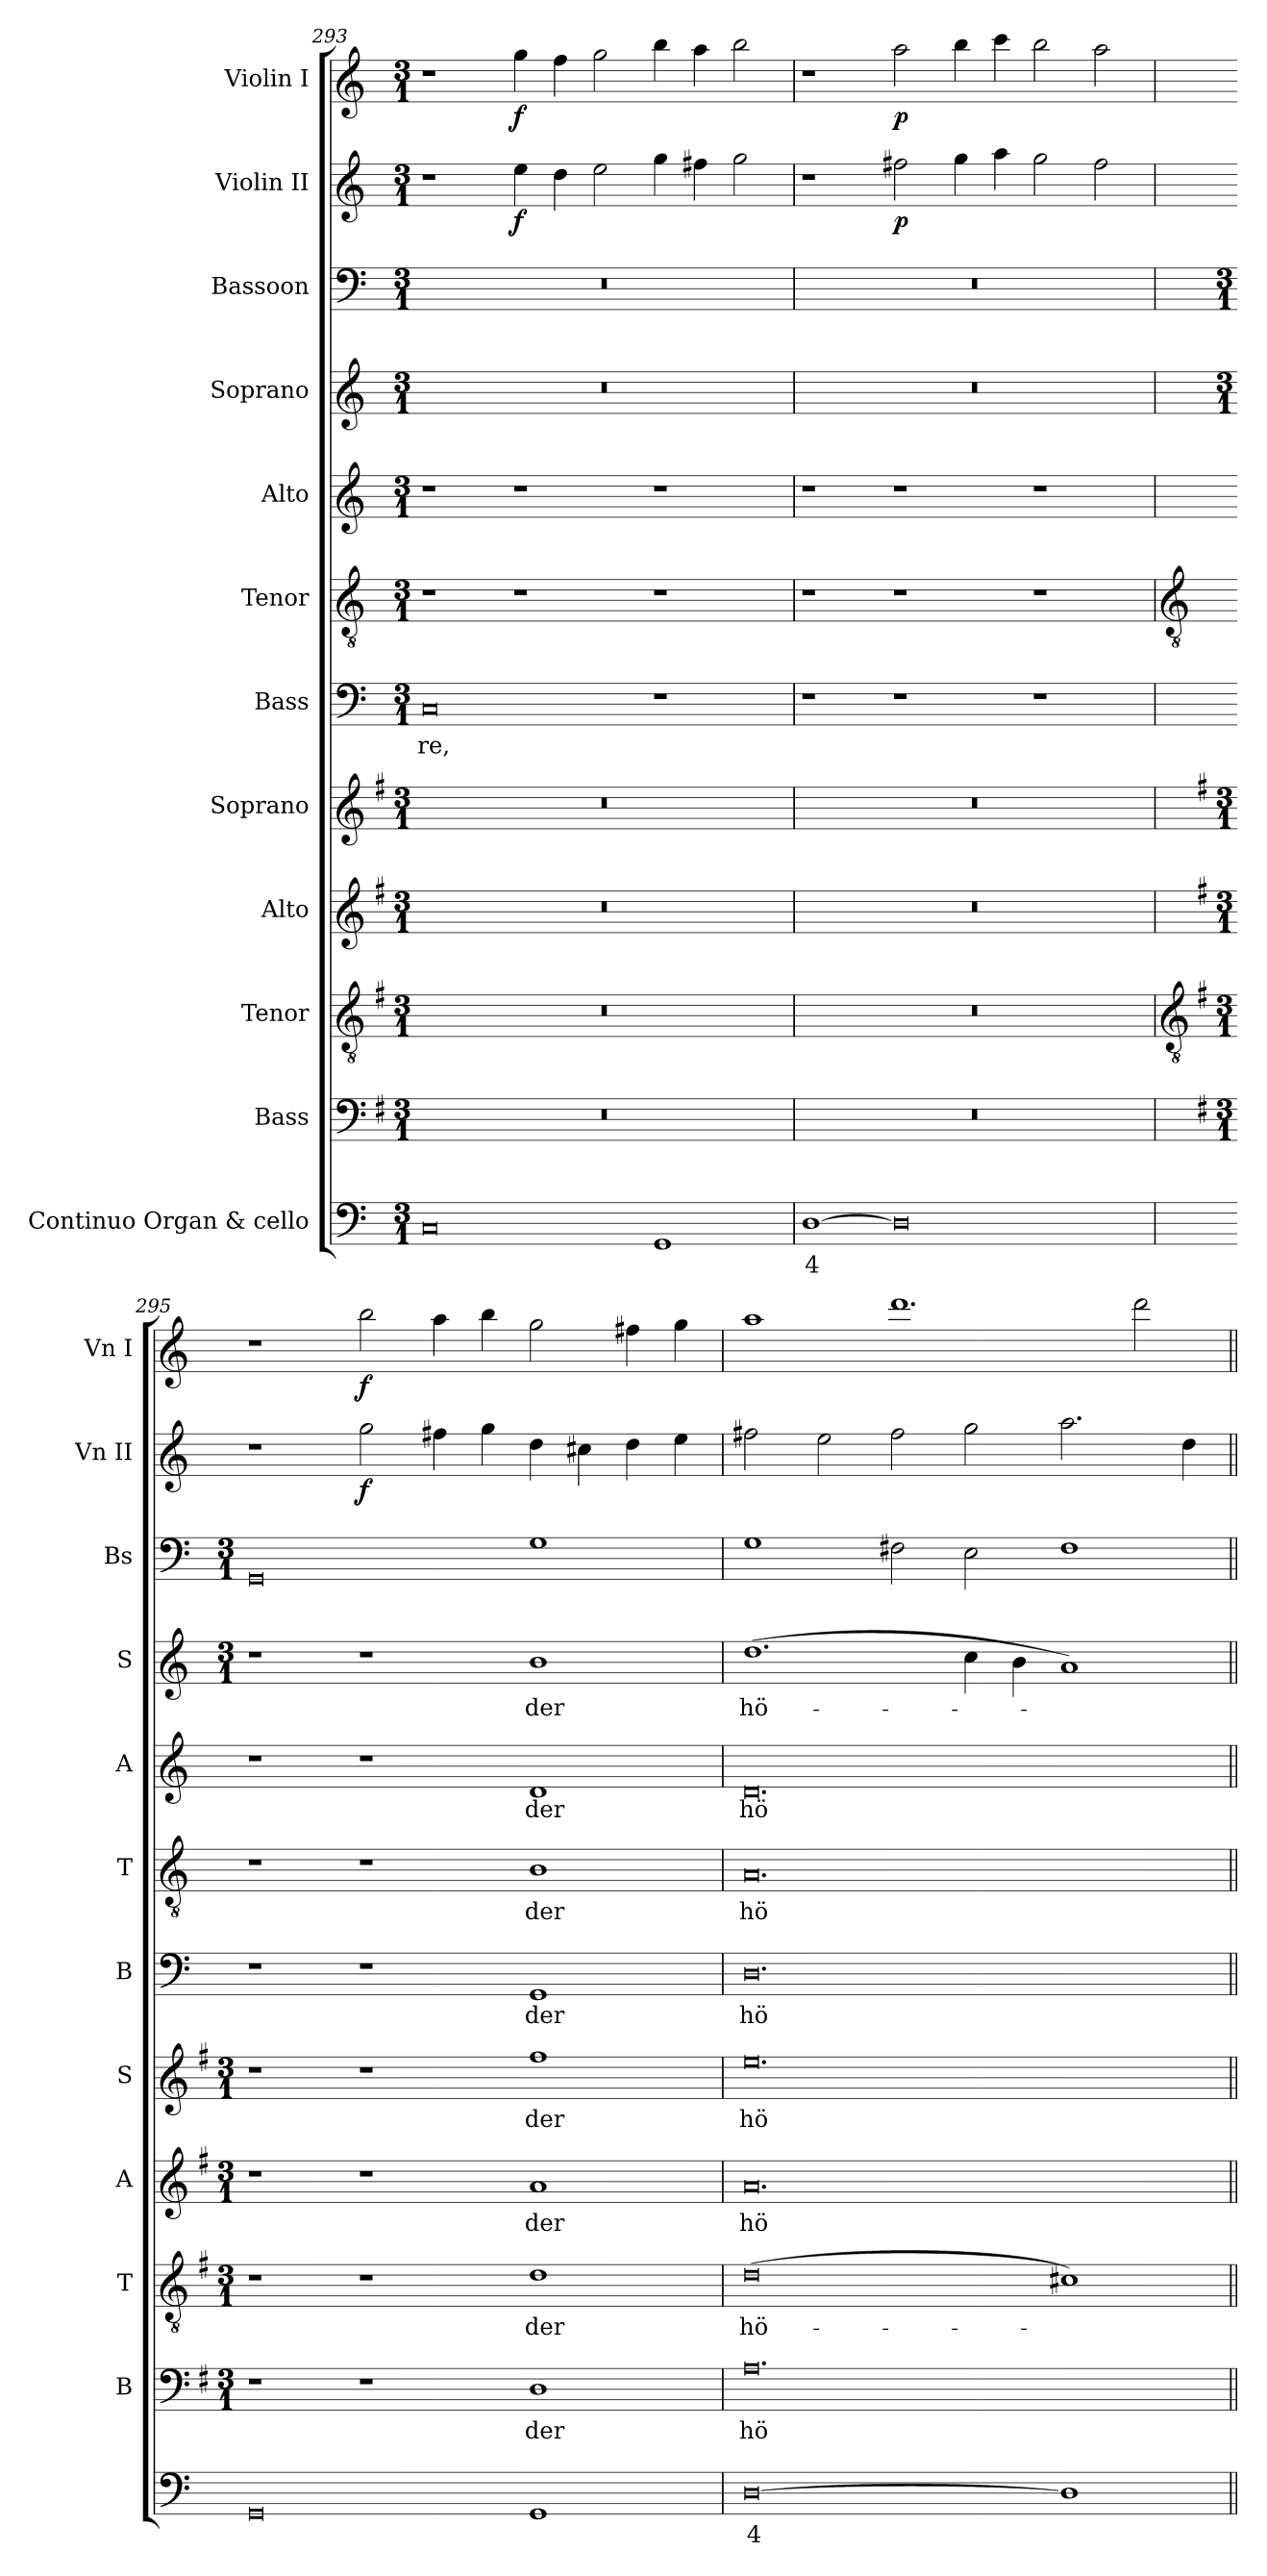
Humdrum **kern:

**kern	**text	**kern	**text	**kern	**text	**kern	**text	**kern	**text	**kern	**text	**kern	**text	**kern	**text	**kern	**text	**kern	**kern	**dynam	**kern	**dynam
*part12	*part12	*part11	*part11	*part10	*part10	*part9	*part9	*part8	*part8	*part7	*part7	*part6	*part6	*part5	*part5	*part4	*part4	*part3	*part2	*part2	*part1	*part1
*staff12	*staff12	*staff11	*staff11	*staff10	*staff10	*staff9	*staff9	*staff8	*staff8	*staff7	*staff7	*staff6	*staff6	*staff5	*staff5	*staff4	*staff4	*staff3	*staff2	*staff2	*staff1	*staff1
*I"Continuo Organ & cello	*	*I"Bass	*	*I"Tenor	*	*I"Alto	*	*I"Soprano	*	*I"Bass	*	*I"Tenor	*	*I"Alto	*	*I"Soprano	*	*I"Bassoon	*I"Violin II	*	*I"Violin I	*
*	*	*I'B	*	*I'T	*	*I'A	*	*I'S	*	*I'B	*	*I'T	*	*I'A	*	*I'S	*	*I'Bs	*I'Vn II	*	*I'Vn I	*
*clefF4	*	*clefF4	*	*clefGv2	*	*clefG2	*	*clefG2	*	*clefF4	*	*clefGv2	*	*clefG2	*	*clefG2	*	*clefF4	*clefG2	*	*clefG2	*
*	*	*ITrd4c7	*	*ITrd4c7	*	*ITrd4c7	*	*ITrd4c7	*	*	*	*	*	*	*	*	*	*	*	*	*	*
*k[]	*	*k[]	*	*k[]	*	*k[]	*	*k[]	*	*k[]	*	*k[]	*	*k[]	*	*k[]	*	*k[]	*k[]	*	*k[]	*
*C:	*	*C:	*	*C:	*	*C:	*	*C:	*	*C:	*	*C:	*	*C:	*	*C:	*	*C:	*C:	*	*C:	*
*M3/1	*	*M3/1	*	*M3/1	*	*M3/1	*	*M3/1	*	*M3/1	*	*M3/1	*	*M3/1	*	*M3/1	*	*M3/1	*M3/1	*	*M3/1	*
=293	=293	=293	=293	=293	=293	=293	=293	=293	=293	=293	=293	=293	=293	=293	=293	=293	=293	=293	=293	=293	=293	=293
!	!	!	!	!	!	!	!	!	!	!	!LO:LY:b	!	!	!	!	!	!	!	!	!	!	!
0C	.	0.r	.	0.r	.	0.r	.	0.r	.	0C	-re,	1r	.	1r	.	0.r	.	0.r	1r	.	1r	.
!	!	!	!	!	!	!	!	!	!	!	!	!	!	!	!	!	!	!	!	!LO:DY:b	!	!LO:DY:b
.	.	.	.	.	.	.	.	.	.	.	.	1r	.	1r	.	.	.	.	4ee	f	4gg	f
.	.	.	.	.	.	.	.	.	.	.	.	.	.	.	.	.	.	.	4dd	.	4ff	.
.	.	.	.	.	.	.	.	.	.	.	.	.	.	.	.	.	.	.	2ee	.	2gg	.
1GG	.	.	.	.	.	.	.	.	.	1r	.	1r	.	1r	.	.	.	.	4gg	.	4bb	.
.	.	.	.	.	.	.	.	.	.	.	.	.	.	.	.	.	.	.	4ff#X	.	4aa	.
.	.	.	.	.	.	.	.	.	.	.	.	.	.	.	.	.	.	.	2gg	.	2bb	.
=294	=294	=294	=294	=294	=294	=294	=294	=294	=294	=294	=294	=294	=294	=294	=294	=294	=294	=294	=294	=294	=294	=294
!	!LO:LY:b	!	!	!	!	!	!	!	!	!	!	!	!	!	!	!	!	!	!	!	!	!
[1D	4	0.r	.	0.r	.	0.r	.	0.r	.	1r	.	1r	.	1r	.	0.r	.	0.r	1r	.	1r	.
!	!	!	!	!	!	!	!	!	!	!	!	!	!	!	!	!	!	!	!	!LO:DY:b	!	!LO:DY:b
0D]	.	.	.	.	.	.	.	.	.	1r	.	1r	.	1r	.	.	.	.	2ff#X	p	2aa	p
.	.	.	.	.	.	.	.	.	.	.	.	.	.	.	.	.	.	.	4gg	.	4bb	.
.	.	.	.	.	.	.	.	.	.	.	.	.	.	.	.	.	.	.	4aa	.	4ccc	.
.	.	.	.	.	.	.	.	.	.	1r	.	1r	.	1r	.	.	.	.	2gg	.	2bb	.
.	.	.	.	.	.	.	.	.	.	.	.	.	.	.	.	.	.	.	2ff#	.	2aa	.
!!LO:LB:g=z
=295	=295	=295	=295	=295	=295	=295	=295	=295	=295	=295	=295	=295	=295	=295	=295	=295	=295	=295	=295	=295	=295	=295
*	*	*	*	*clefGv2	*	*	*	*	*	*	*	*clefGv2	*	*	*	*	*	*	*	*	*	*
*	*	*k[]	*	*k[]	*	*k[]	*	*k[]	*	*	*	*	*	*	*	*k[]	*	*k[]	*	*	*	*
*	*	*C:	*	*C:	*	*C:	*	*C:	*	*	*	*	*	*	*	*C:	*	*C:	*	*	*	*
*	*	*M3/1	*	*M3/1	*	*M3/1	*	*M3/1	*	*	*	*	*	*	*	*M3/1	*	*M3/1	*	*	*	*
0GG	.	1r	.	1r	.	1r	.	1r	.	1r	.	1r	.	1r	.	1r	.	0GG	1r	.	1r	.
!	!	!	!	!	!	!	!	!	!	!	!	!	!	!	!	!	!	!	!	!LO:DY:b	!	!LO:DY:b
.	.	1r	.	1r	.	1r	.	1r	.	1r	.	1r	.	1r	.	1r	.	.	2gg	f	2bb	f
.	.	.	.	.	.	.	.	.	.	.	.	.	.	.	.	.	.	.	4ff#X	.	4aa	.
.	.	.	.	.	.	.	.	.	.	.	.	.	.	.	.	.	.	.	4gg	.	4bb	.
!	!	!	!LO:LY:b	!	!LO:LY:b	!	!LO:LY:b	!	!LO:LY:b	!	!LO:LY:b	!	!LO:LY:b	!	!LO:LY:b	!	!LO:LY:b	!	!	!	!	!
1GG	.	1GG	der	1G	der	1d	der	1b	der	1GG	der	1B	der	1d	der	1b	der	1G	4dd	.	2gg	.
.	.	.	.	.	.	.	.	.	.	.	.	.	.	.	.	.	.	.	4cc#X	.	.	.
.	.	.	.	.	.	.	.	.	.	.	.	.	.	.	.	.	.	.	4dd	.	4ff#X	.
.	.	.	.	.	.	.	.	.	.	.	.	.	.	.	.	.	.	.	4ee	.	4gg	.
=296	=296	=296	=296	=296	=296	=296	=296	=296	=296	=296	=296	=296	=296	=296	=296	=296	=296	=296	=296	=296	=296	=296
!	!LO:LY:b	!	!LO:LY:b	!	!LO:LY:b	!	!LO:LY:b	!	!LO:LY:b	!	!LO:LY:b	!	!LO:LY:b	!	!LO:LY:b	!	!LO:LY:b	!	!	!	!	!
[0D	4	0.D	hö-	(<0G	hö-	0.d	hö-	0.a	hö-	0.D	hö-	0.A	hö-	0.d	hö-	(>1.dd	hö-	1G	2ff#X	.	1aa	.
.	.	.	.	.	.	.	.	.	.	.	.	.	.	.	.	.	.	.	2ee	.	.	.
.	.	.	.	.	.	.	.	.	.	.	.	.	.	.	.	.	.	2F#X	2ff#	.	1.ddd	.
.	.	.	.	.	.	.	.	.	.	.	.	.	.	.	.	4cc	.	2E	2gg	.	.	.
.	.	.	.	.	.	.	.	.	.	.	.	.	.	.	.	4b	.	.	.	.	.	.
1D]	.	.	.	1F#X)	.	.	.	.	.	.	.	.	.	.	.	1a)	.	1F#	2.aa	.	.	.
.	.	.	.	.	.	.	.	.	.	.	.	.	.	.	.	.	.	.	.	.	2ddd	.
.	.	.	.	.	.	.	.	.	.	.	.	.	.	.	.	.	.	.	4dd	.	.	.
=||	=||	=||	=||	=||	=||	=||	=||	=||	=||	=||	=||	=||	=||	=||	=||	=||	=||	=||	=||	=||	=||	=||
*-	*-	*-	*-	*-	*-	*-	*-	*-	*-	*-	*-	*-	*-	*-	*-	*-	*-	*-	*-	*-	*-	*-
